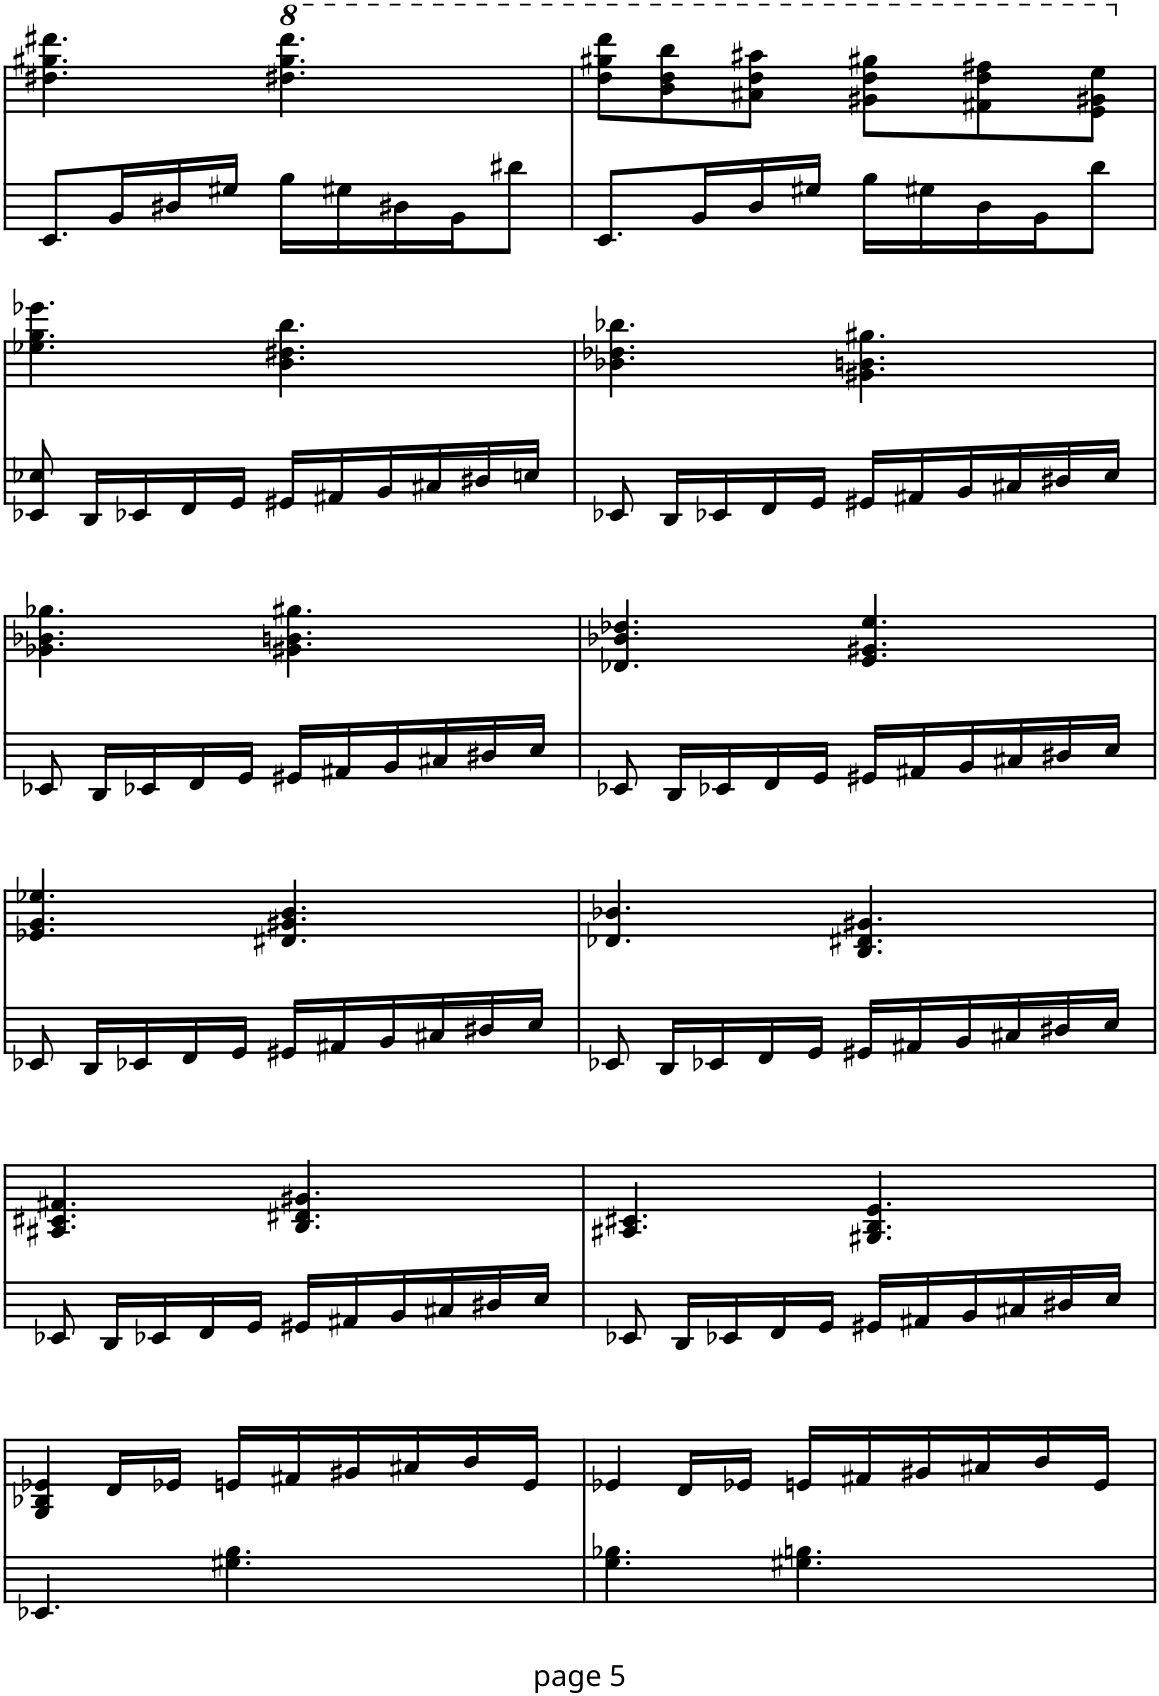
**kern	**kern
*part1	*part1
*staff2	*staff1
*I"Piano	*
*I'Pno.	*
!!LO:PB:g=z
*clefF4	*clefG2
*k[]	*k[]
*M6/8	*M6/8
=113	=113
8.EE/L	4.dd#X\ 4.gg#X\ 4.ddd#X\
16BB/L	.
16D#X/	.
16G#X/JJ	.
*	*8va
16B\LL	4.ddd#X\ 4.ggg#\ 4.dddd#\
16G#X\	.
16D#X\	.
16BB\J	.
8d#X\J	.
=114	=114
8.EE/L	8ddd\ 8ggg#X\ 8dddd\L
.	8bb\ 8ddd\ 8bbb\
16BB/L	.
16D/	8aa#X\ 8ddd\ 8aaa#X\J
16G#X/JJ	.
16B\LL	8gg#X\ 8ddd\ 8ggg#X\L
16G#X\	.
16D\	8ff#X\ 8ddd\ 8fff#X\
16BB\J	.
8d\J	8ee\ 8gg#X\ 8eee\J
!!LO:LB:g=z
=115	=115
*	*X8va
8EE-X/ 8E-X/	4.ee-X\ 4.gg\ 4.eee-X\
16DD/LL	.
16EE-X/	.
16FF/	.
16GG/JJ	.
16GG#X/LL	4.b\ 4.dd#X\ 4.bb\
16AA#X/	.
16BB/	.
16C#X/	.
16D#X/	.
16En/JJ	.
=116	=116
8EE-X/	4.b-X\ 4.dd-X\ 4.bb-X\
16DD/LL	.
16EE-X/	.
16FF/	.
16GG/JJ	.
16GG#X/LL	4.g#X\ 4.bn\ 4.gg#X\
16AA#X/	.
16BB/	.
16C#X/	.
16D#X/	.
16E/JJ	.
!!LO:LB:g=z
=117	=117
8EE-X/	4.g-X\ 4.b-X\ 4.gg-X\
16DD/LL	.
16EE-X/	.
16FF/	.
16GG/JJ	.
16GG#X/LL	4.g#X\ 4.bn\ 4.gg#X\
16AA#X/	.
16BB/	.
16C#X/	.
16D#X/	.
16E/JJ	.
=118	=118
8EE-X/	4.d-X/ 4.b-X/ 4.dd-X/
16DD/LL	.
16EE-X/	.
16FF/	.
16GG/JJ	.
16GG#X/LL	4.e/ 4.g#X/ 4.ee/
16AA#X/	.
16BB/	.
16C#X/	.
16D#X/	.
16E/JJ	.
!!LO:LB:g=z
=119	=119
8EE-X/	4.e-X/ 4.g/ 4.ee-X/
16DD/LL	.
16EE-X/	.
16FF/	.
16GG/JJ	.
16GG#X/LL	4.d#X/ 4.g#X/ 4.b/
16AA#X/	.
16BB/	.
16C#X/	.
16D#X/	.
16E/JJ	.
=120	=120
8EE-X/	4.d-X/ 4.b-X/
16DD/LL	.
16EE-X/	.
16FF/	.
16GG/JJ	.
16GG#X/LL	4.B/ 4.d#X/ 4.g#X/
16AA#X/	.
16BB/	.
16C#X/	.
16D#X/	.
16E/JJ	.
!!LO:LB:g=z
=121	=121
8EE-X/	4.A#X/ 4.c#X/ 4.f#X/
16DD/LL	.
16EE-X/	.
16FF/	.
16GG/JJ	.
16GG#X/LL	4.B/ 4.d#X/ 4.g#X/
16AA#X/	.
16BB/	.
16C#X/	.
16D#X/	.
16E/JJ	.
=122	=122
8EE-X/	4.A#X/ 4.c#X/
16DD/LL	.
16EE-X/	.
16FF/	.
16GG/JJ	.
16GG#X/LL	4.G#X/ 4.B/ 4.e/
16AA#X/	.
16BB/	.
16C#X/	.
16D#X/	.
16E/JJ	.
!!LO:LB:g=z
=123	=123
4.EE-X/	4G/ 4B-X/ 4e-X/
.	16d/LL
.	16e-X/JJ
4.G#X\ 4.B\	16en/LL
.	16f#X/
.	16g#X/
.	16a#X/
.	16b/
.	16e/JJ
=124	=124
4.G\ 4.B-X\	4e-X/
.	16d/LL
.	16e-X/JJ
4.G#X\ 4.Bn\	16en/LL
.	16f#X/
.	16g#X/
.	16a#X/
.	16b/
.	16e/JJ
=	=
*-	*-
